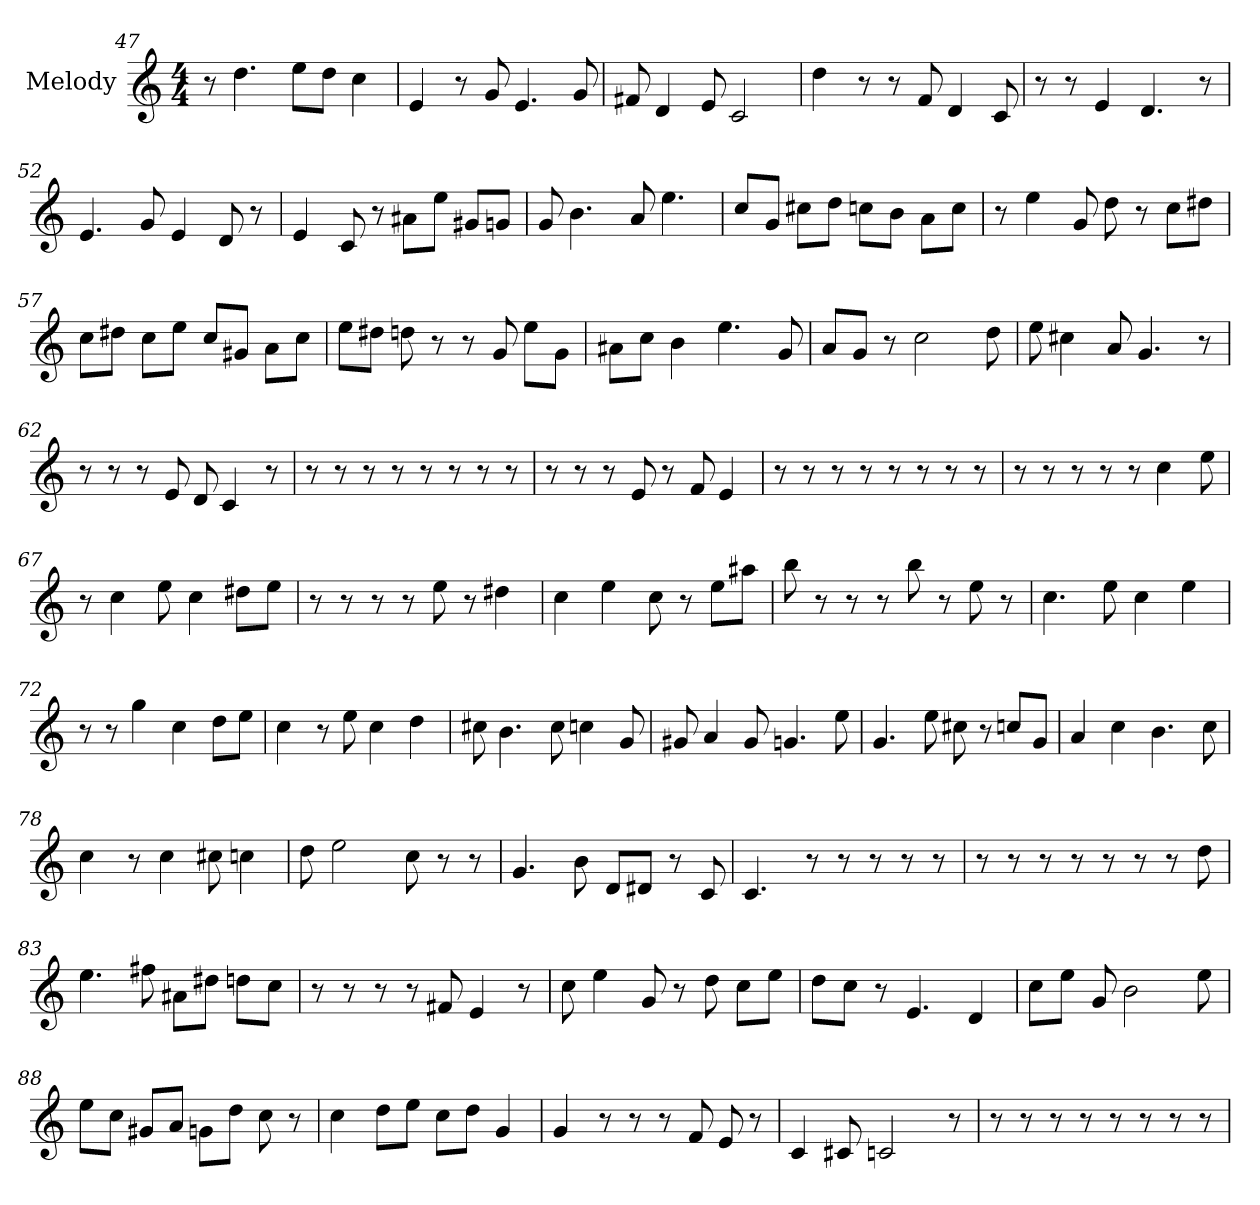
**kern
*part1
*staff1
*I"Melody
*clefG2
*k[]
*C:
*M4/4
=47
8r
4.dd
8ee\L
8dd\J
4cc
=48
4e
8r
8g
4.e
8g
=49
8f#
4d
8e
2c
=50
4dd
8r
8r
8f
4d
8c
=51
8r
8r
4e
4.d
8r
=52
4.e
8g
4e
8d
8r
=53
4e
8c
8r
8a#\L
8ee\J
8g#/L
8g/J
=54
8g
4.b
8a
4.ee
=55
8cc/L
8g/J
8cc#\L
8dd\J
8cc\L
8b\J
8a\L
8cc\J
=56
8r
4ee
8g
8dd
8r
8cc\L
8dd#\J
=57
8cc\L
8dd#\J
8cc\L
8ee\J
8cc/L
8g#/J
8a\L
8cc\J
=58
8ee\L
8dd#\J
8dd
8r
8r
8g
8ee\L
8g\J
=59
8a#\L
8cc\J
4b
4.ee
8g
=60
8a/L
8g/J
8r
2cc
8dd
=61
8ee
4cc#
8a
4.g
8r
=62
8r
8r
8r
8e
8d
4c
8r
=63
8r
8r
8r
8r
8r
8r
8r
8r
=64
8r
8r
8r
8e
8r
8f
4e
=65
8r
8r
8r
8r
8r
8r
8r
8r
=66
8r
8r
8r
8r
8r
4cc
8ee
=67
8r
4cc
8ee
4cc
8dd#\L
8ee\J
=68
8r
8r
8r
8r
8ee
8r
4dd#
=69
4cc
4ee
8cc
8r
8ee\L
8aa#\J
=70
8bb
8r
8r
8r
8bb
8r
8ee
8r
=71
4.cc
8ee
4cc
4ee
=72
8r
8r
4gg
4cc
8dd\L
8ee\J
=73
4cc
8r
8ee
4cc
4dd
=74
8cc#
4.b
8cc#
4cc
8g
=75
8g#
4a
8g#
4.g
8ee
=76
4.g
8ee
8cc#
8r
8cc/L
8g/J
=77
4a
4cc
4.b
8cc
=78
4cc
8r
4cc
8cc#
4cc
=79
8dd
2ee
8cc
8r
8r
=80
4.g
8b
8d/L
8d#/J
8r
8c
=81
4.c
8r
8r
8r
8r
8r
=82
8r
8r
8r
8r
8r
8r
8r
8dd
=83
4.ee
8ff#
8a#\L
8dd#\J
8dd\L
8cc\J
=84
8r
8r
8r
8r
8f#
4e
8r
=85
8cc
4ee
8g
8r
8dd
8cc\L
8ee\J
=86
8dd\L
8cc\J
8r
4.e
4d
=87
8cc\L
8ee\J
8g
2b
8ee
=88
8ee\L
8cc\J
8g#/L
8a/J
8g\L
8dd\J
8cc
8r
=89
4cc
8dd\L
8ee\J
8cc\L
8dd\J
4g
=90
4g
8r
8r
8r
8f
8e
8r
=91
4c
8c#
2c
8r
=92
8r
8r
8r
8r
8r
8r
8r
8r
=
*-
